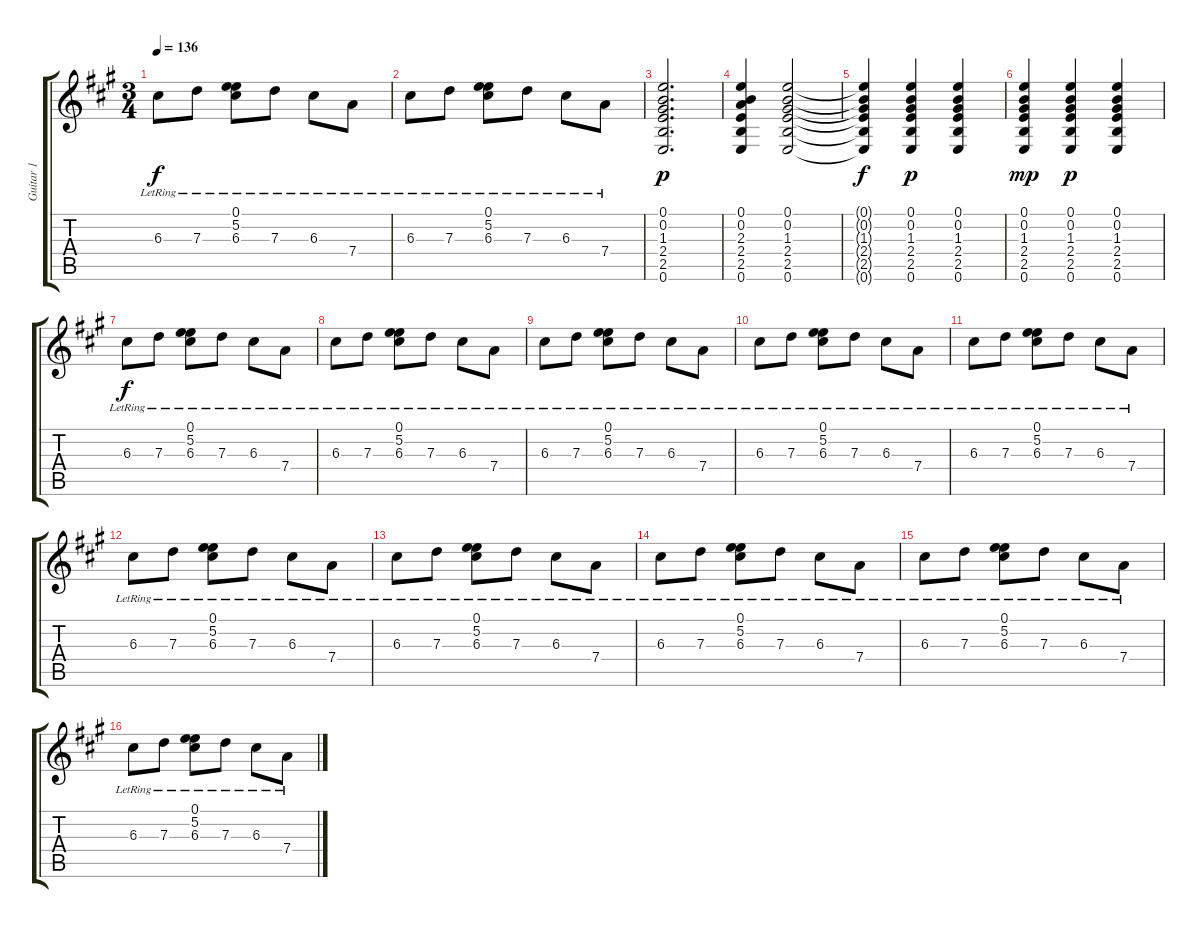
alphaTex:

\track ("Guitar 1" "Guitar 1") {instrument electricguitarjazz}
\staff {score tabs}
\tuning (E4 B3 G3 D3 A2 E2) {hide}
\ts (3 4)
\tempo 136
\clef g2
\ks a
6.3{lr}.8{dy f} 7.3{lr}.8 (0.1{lr} 5.2{lr} 6.3{lr}).8 7.3{lr}.8 6.3{lr}.8 7.4{lr}.8 |
6.3{lr}.8 7.3{lr}.8 (0.1{lr} 5.2{lr} 6.3{lr}).8 7.3{lr}.8 6.3{lr}.8 7.4{lr}.8 |
(0.1 0.2 1.3 2.4 2.5 0.6).2{d dy p} |
(0.1 0.2 2.3 2.4 2.5 0.6).4 (0.1 0.2 1.3 2.4 2.5 0.6).2 |
(0.1{t} 0.2{t} 1.3{t} 2.4{t} 2.5{t} 0.6{t}).4{dy f} (0.1 0.2 1.3 2.4 2.5 0.6).4{dy p} (0.1 0.2 1.3 2.4 2.5 0.6).4 |
(0.1 0.2 1.3 2.4 2.5 0.6).4{dy mp} (0.1 0.2 1.3 2.4 2.5 0.6).4{dy p} (0.1 0.2 1.3 2.4 2.5 0.6).4 |
6.3{lr}.8{dy f} 7.3{lr}.8 (0.1{lr} 5.2{lr} 6.3{lr}).8 7.3{lr}.8 6.3{lr}.8 7.4{lr}.8 |
6.3{lr}.8 7.3{lr}.8 (0.1{lr} 5.2{lr} 6.3{lr}).8 7.3{lr}.8 6.3{lr}.8 7.4{lr}.8 |
6.3{lr}.8 7.3{lr}.8 (0.1{lr} 5.2{lr} 6.3{lr}).8 7.3{lr}.8 6.3{lr}.8 7.4{lr}.8 |
6.3{lr}.8 7.3{lr}.8 (0.1{lr} 5.2{lr} 6.3{lr}).8 7.3{lr}.8 6.3{lr}.8 7.4{lr}.8 |
6.3{lr}.8 7.3{lr}.8 (0.1{lr} 5.2{lr} 6.3{lr}).8 7.3{lr}.8 6.3{lr}.8 7.4{lr}.8 |
6.3{lr}.8 7.3{lr}.8 (0.1{lr} 5.2{lr} 6.3{lr}).8 7.3{lr}.8 6.3{lr}.8 7.4{lr}.8 |
6.3{lr}.8 7.3{lr}.8 (0.1{lr} 5.2{lr} 6.3{lr}).8 7.3{lr}.8 6.3{lr}.8 7.4{lr}.8 |
6.3{lr}.8 7.3{lr}.8 (0.1{lr} 5.2{lr} 6.3{lr}).8 7.3{lr}.8 6.3{lr}.8 7.4{lr}.8 |
6.3{lr}.8 7.3{lr}.8 (0.1{lr} 5.2{lr} 6.3{lr}).8 7.3{lr}.8 6.3{lr}.8 7.4{lr}.8 |
6.3{lr}.8 7.3{lr}.8 (0.1{lr} 5.2{lr} 6.3{lr}).8 7.3{lr}.8 6.3{lr}.8 7.4{lr}.8
